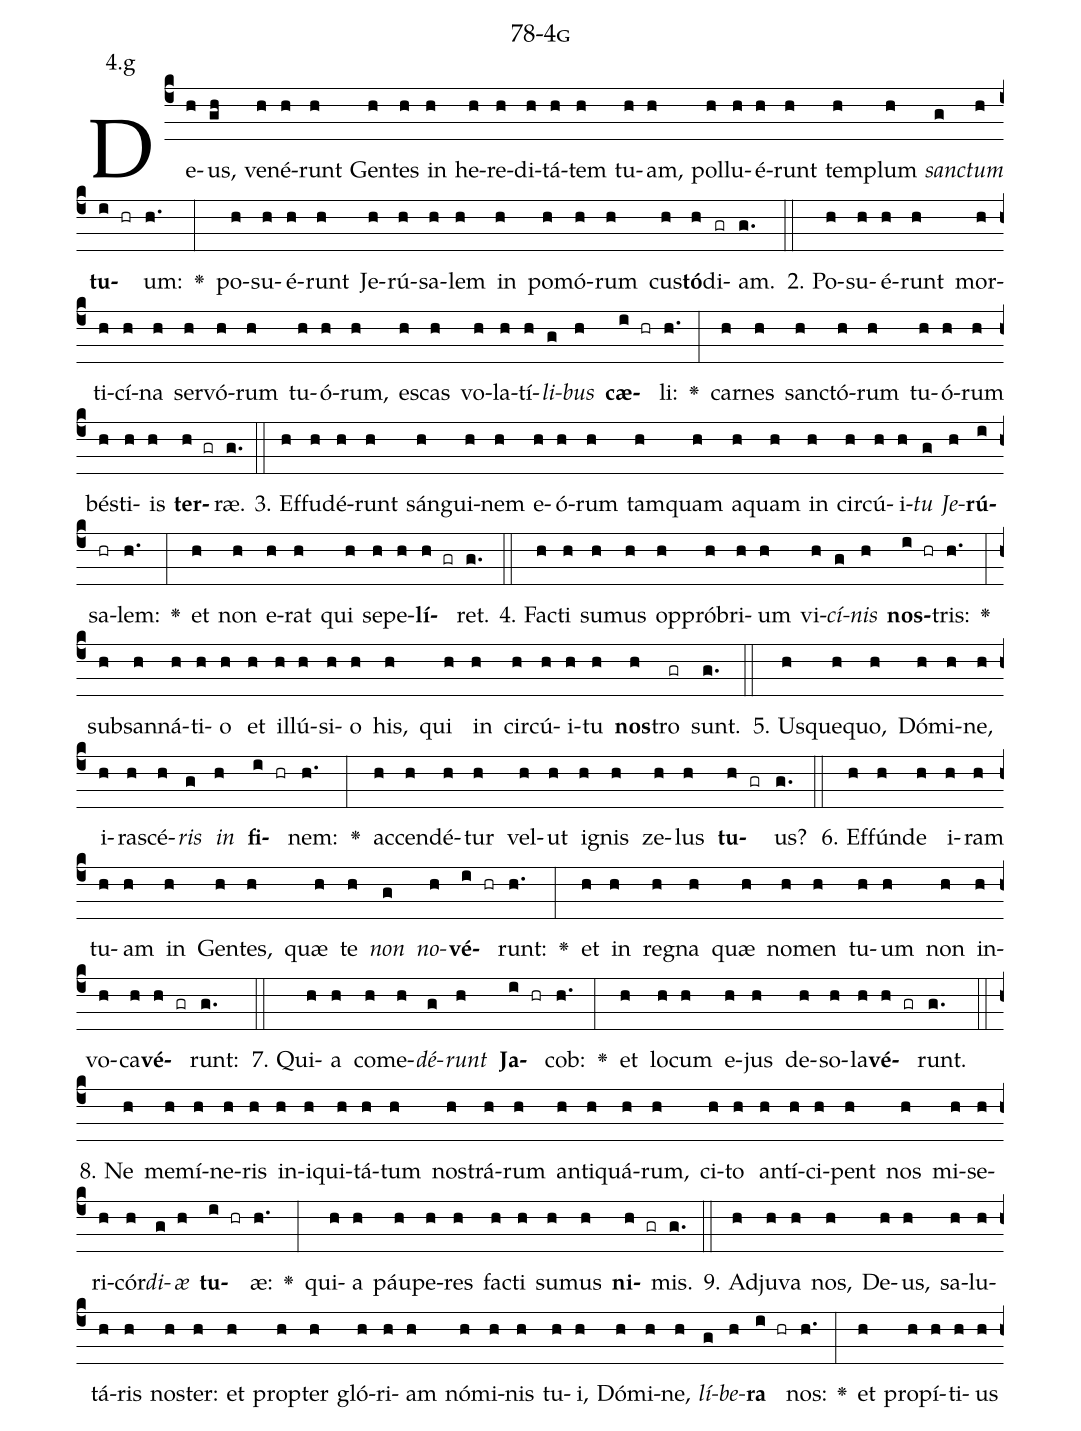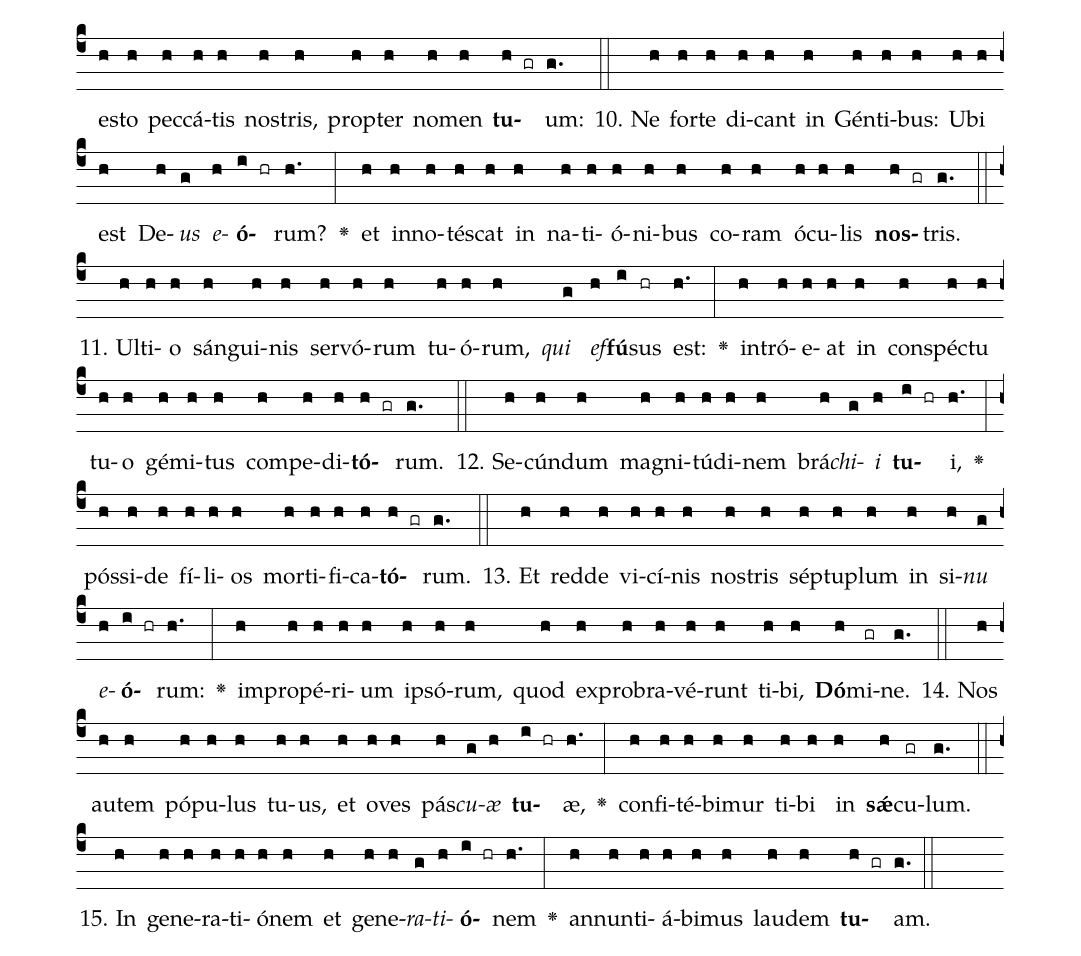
name: 78-4g;
annotation: 4.g;
%%
(c4)De(h)us,(gh) ve(h)né(h)runt(h) Gen(h)tes(h) in(h) he(h)re(h)di(h)tá(h)tem(h) tu(h)am,(h) pol(h)lu(h)é(h)runt(h) tem(h)plum(h) <i>sanc</i>(g)<i>tum</i>(h) <b>tu</b>(i hr)um:(h.) <v>\greheightstar</v>(:) po(h)su(h)é(h)runt(h) Je(h)rú(h)sa(h)lem(h) in(h) po(h)mó(h)rum(h) cus(h)<b>tó</b>(h)di(gr)am.(g.) (::)
2. Po(h)su(h)é(h)runt(h) mor(h)ti(h)cí(h)na(h) ser(h)vó(h)rum(h) tu(h)ó(h)rum,(h) es(h)cas(h) vo(h)la(h)tí(h)<i>li</i>(g)<i>bus</i>(h) <b>cæ</b>(i hr)li:(h.) <v>\greheightstar</v>(:) car(h)nes(h) sanc(h)tó(h)rum(h) tu(h)ó(h)rum(h) bés(h)ti(h)is(h) <b>ter</b>(h gr)ræ.(g.) (::)
3. Ef(h)fu(h)dé(h)runt(h) sán(h)gui(h)nem(h) e(h)ó(h)rum(h) tam(h)quam(h) a(h)quam(h) in(h) cir(h)cú(h)i(h)<i>tu</i>(g) <i>Je</i>(h)<b>rú</b>(i)sa(hr)lem:(h.) <v>\greheightstar</v>(:) et(h) non(h) e(h)rat(h) qui(h) se(h)pe(h)<b>lí</b>(h gr)ret.(g.) (::)
4. Fac(h)ti(h) su(h)mus(h) op(h)pró(h)bri(h)um(h) vi(h)<i>cí</i>(g)<i>nis</i>(h) <b>nos</b>(i hr)tris:(h.) <v>\greheightstar</v>(:) sub(h)san(h)ná(h)ti(h)o(h) et(h) il(h)lú(h)si(h)o(h) his,(h) qui(h) in(h) cir(h)cú(h)i(h)tu(h) <b>nos</b>(h)tro(gr) sunt.(g.) (::)
5. Us(h)que(h)quo,(h) Dó(h)mi(h)ne,(h) i(h)ra(h)scé(h)<i>ris</i>(g) <i>in</i>(h) <b>fi</b>(i hr)nem:(h.) <v>\greheightstar</v>(:) ac(h)cen(h)dé(h)tur(h) vel(h)ut(h) i(h)gnis(h) ze(h)lus(h) <b>tu</b>(h gr)us?(g.) (::)
6. Ef(h)fún(h)de(h) i(h)ram(h) tu(h)am(h) in(h) Gen(h)tes,(h) quæ(h) te(h) <i>non</i>(g) <i>no</i>(h)<b>vé</b>(i hr)runt:(h.) <v>\greheightstar</v>(:) et(h) in(h) re(h)gna(h) quæ(h) no(h)men(h) tu(h)um(h) non(h) in(h)vo(h)ca(h)<b>vé</b>(h gr)runt:(g.) (::)
7. Qui(h)a(h) com(h)e(h)<i>dé</i>(g)<i>runt</i>(h) <b>Ja</b>(i hr)cob:(h.) <v>\greheightstar</v>(:) et(h) lo(h)cum(h) e(h)jus(h) de(h)so(h)la(h)<b>vé</b>(h gr)runt.(g.) (::)
8. Ne(h) me(h)mí(h)ne(h)ris(h) in(h)i(h)qui(h)tá(h)tum(h) nos(h)trá(h)rum(h) an(h)ti(h)quá(h)rum,(h) ci(h)to(h) an(h)tí(h)ci(h)pent(h) nos(h) mi(h)se(h)ri(h)cór(h)<i>di</i>(g)<i>æ</i>(h) <b>tu</b>(i hr)æ:(h.) <v>\greheightstar</v>(:) qui(h)a(h) páu(h)pe(h)res(h) fac(h)ti(h) su(h)mus(h) <b>ni</b>(h gr)mis.(g.) (::)
9. Ad(h)ju(h)va(h) nos,(h) De(h)us,(h) sa(h)lu(h)tá(h)ris(h) nos(h)ter:(h) et(h) prop(h)ter(h) gló(h)ri(h)am(h) nó(h)mi(h)nis(h) tu(h)i,(h) Dó(h)mi(h)ne,(h) <i>lí</i>(g)<i>be</i>(h)<b>ra</b>(i hr) nos:(h.) <v>\greheightstar</v>(:) et(h) pro(h)pí(h)ti(h)us(h) es(h)to(h) pec(h)cá(h)tis(h) nos(h)tris,(h) prop(h)ter(h) no(h)men(h) <b>tu</b>(h gr)um:(g.) (::)
10. Ne(h) for(h)te(h) di(h)cant(h) in(h) Gén(h)ti(h)bus:(h) U(h)bi(h) est(h) De(h)<i>us</i>(g) <i>e</i>(h)<b>ó</b>(i hr)rum?(h.) <v>\greheightstar</v>(:) et(h) in(h)no(h)tés(h)cat(h) in(h) na(h)ti(h)ó(h)ni(h)bus(h) co(h)ram(h) ó(h)cu(h)lis(h) <b>nos</b>(h gr)tris.(g.) (::)
11. Ul(h)ti(h)o(h) sán(h)gui(h)nis(h) ser(h)vó(h)rum(h) tu(h)ó(h)rum,(h) <i>qui</i>(g) <i>ef</i>(h)<b>fú</b>(i)sus(hr) est:(h.) <v>\greheightstar</v>(:) in(h)tró(h)e(h)at(h) in(h) con(h)spéc(h)tu(h) tu(h)o(h) gé(h)mi(h)tus(h) com(h)pe(h)di(h)<b>tó</b>(h gr)rum.(g.) (::)
12. Se(h)cún(h)dum(h) ma(h)gni(h)tú(h)di(h)nem(h) brá(h)<i>chi</i>(g)<i>i</i>(h) <b>tu</b>(i hr)i,(h.) <v>\greheightstar</v>(:) pós(h)si(h)de(h) fí(h)li(h)os(h) mor(h)ti(h)fi(h)ca(h)<b>tó</b>(h gr)rum.(g.) (::)
13. Et(h) red(h)de(h) vi(h)cí(h)nis(h) nos(h)tris(h) sép(h)tu(h)plum(h) in(h) si(h)<i>nu</i>(g) <i>e</i>(h)<b>ó</b>(i hr)rum:(h.) <v>\greheightstar</v>(:) im(h)pro(h)pé(h)ri(h)um(h) ip(h)só(h)rum,(h) quod(h) ex(h)pro(h)bra(h)vé(h)runt(h) ti(h)bi,(h) <b>Dó</b>(h)mi(gr)ne.(g.) (::)
14. Nos(h) au(h)tem(h) pó(h)pu(h)lus(h) tu(h)us,(h) et(h) o(h)ves(h) pás(h)<i>cu</i>(g)<i>æ</i>(h) <b>tu</b>(i hr)æ,(h.) <v>\greheightstar</v>(:) con(h)fi(h)té(h)bi(h)mur(h) ti(h)bi(h) in(h) <b>sǽ</b>(h)cu(gr)lum.(g.) (::)
15. In(h) ge(h)ne(h)ra(h)ti(h)ó(h)nem(h) et(h) ge(h)ne(h)<i>ra</i>(g)<i>ti</i>(h)<b>ó</b>(i hr)nem(h.) <v>\greheightstar</v>(:) an(h)nun(h)ti(h)á(h)bi(h)mus(h) lau(h)dem(h) <b>tu</b>(h gr)am.(g.) (::)
